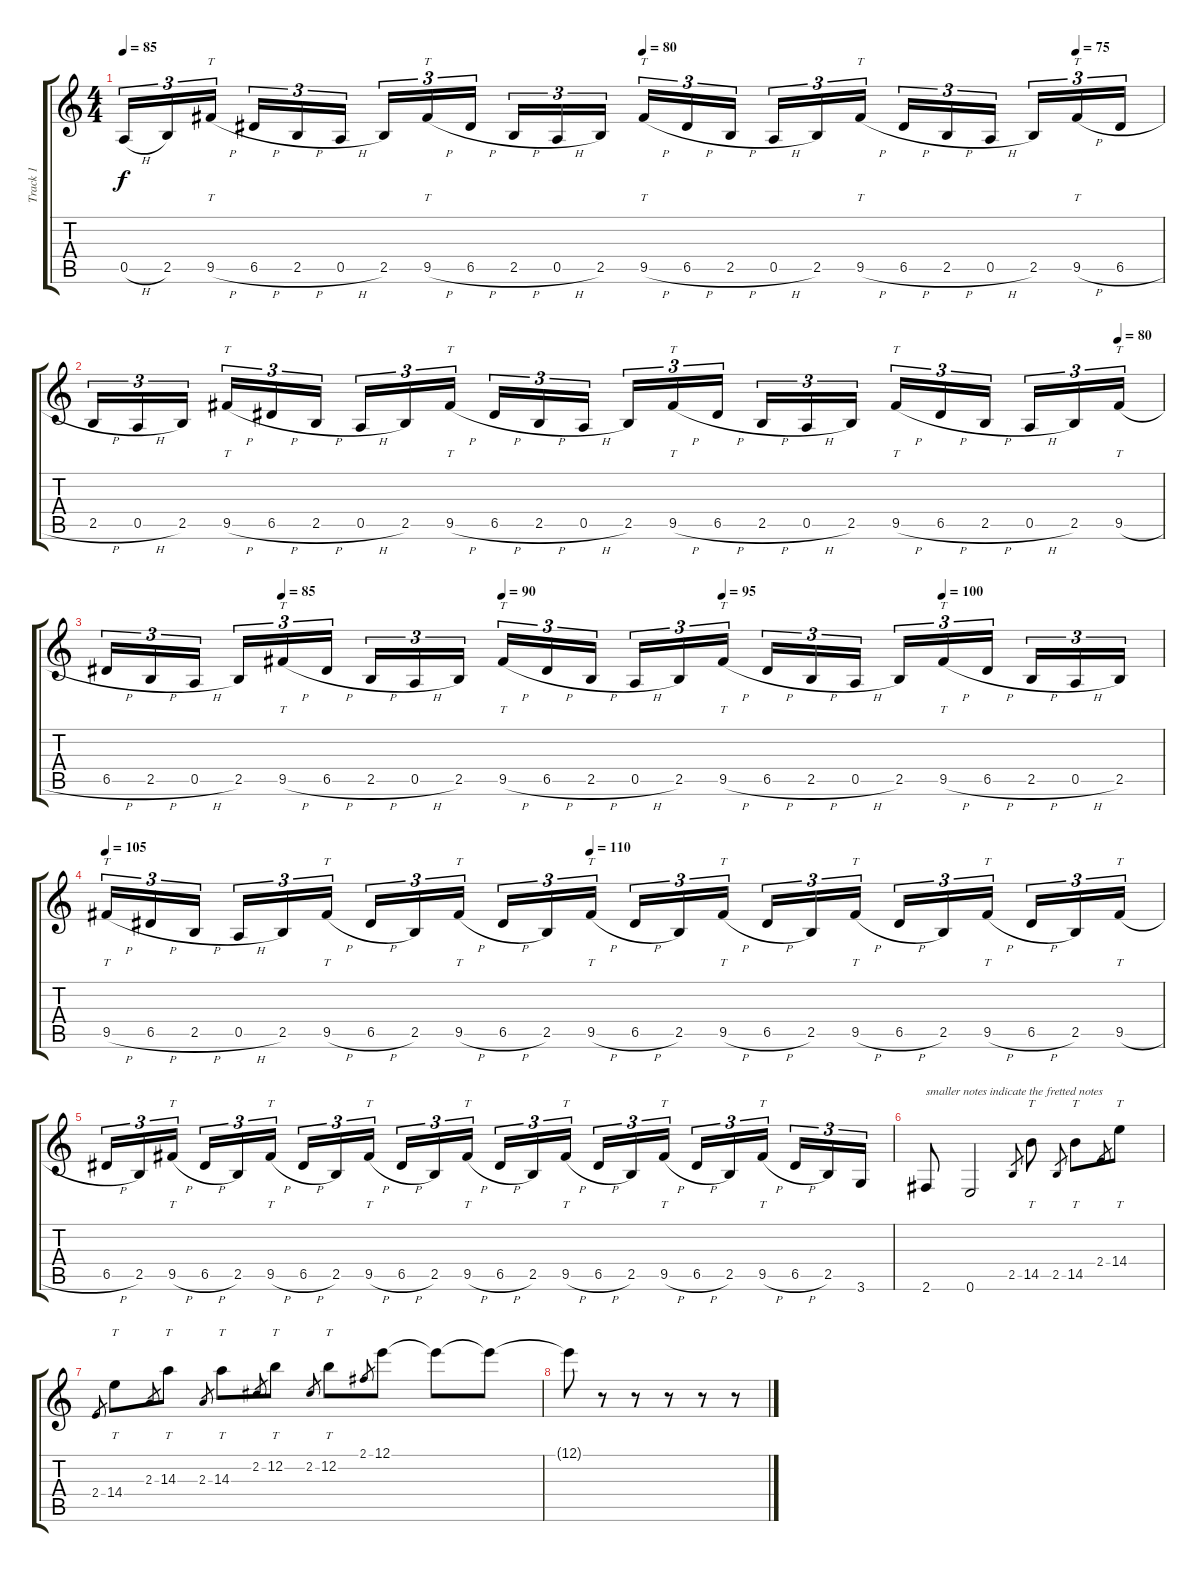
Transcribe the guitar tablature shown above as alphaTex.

\track ("Track 1" "Track 1") {instrument distortionguitar}
\staff {score tabs}
\tuning (E4 B3 G3 D3 A2 E2) {hide}
\ts (4 4)
\tempo 85
\tempo (80 0.5)
\tempo (75 0.9166666666666666)
\clef g2
\ks c
0.5{h}.16{tu (3 2) dy f} 2.5.16{tu (3 2)} 9.5{h}.16{tt tu (3 2)} 6.5{h}.16{tu (3 2)} 2.5{h}.16{tu (3 2)} 0.5{h}.16{tu (3 2)} 2.5.16{tu (3 2)} 9.5{h}.16{tt tu (3 2)} 6.5{h}.16{tu (3 2)} 2.5{h}.16{tu (3 2)} 0.5{h}.16{tu (3 2)} 2.5.16{tu (3 2)} 9.5{h}.16{tt tu (3 2)} 6.5{h}.16{tu (3 2)} 2.5{h}.16{tu (3 2)} 0.5{h}.16{tu (3 2)} 2.5.16{tu (3 2)} 9.5{h}.16{tt tu (3 2)} 6.5{h}.16{tu (3 2)} 2.5{h}.16{tu (3 2)} 0.5{h}.16{tu (3 2)} 2.5.16{tu (3 2)} 9.5{h}.16{tt tu (3 2)} 6.5{h}.16{tu (3 2)} |
\tempo (80 0.9583333333333334)
2.5{h}.16{tu (3 2)} 0.5{h}.16{tu (3 2)} 2.5.16{tu (3 2)} 9.5{h}.16{tt tu (3 2)} 6.5{h}.16{tu (3 2)} 2.5{h}.16{tu (3 2)} 0.5{h}.16{tu (3 2)} 2.5.16{tu (3 2)} 9.5{h}.16{tt tu (3 2)} 6.5{h}.16{tu (3 2)} 2.5{h}.16{tu (3 2)} 0.5{h}.16{tu (3 2)} 2.5.16{tu (3 2)} 9.5{h}.16{tt tu (3 2)} 6.5{h}.16{tu (3 2)} 2.5{h}.16{tu (3 2)} 0.5{h}.16{tu (3 2)} 2.5.16{tu (3 2)} 9.5{h}.16{tt tu (3 2)} 6.5{h}.16{tu (3 2)} 2.5{h}.16{tu (3 2)} 0.5{h}.16{tu (3 2)} 2.5.16{tu (3 2)} 9.5{h}.16{tt tu (3 2)} |
\tempo (85 0.16666666666666666)
\tempo (90 0.375)
\tempo (95 0.5833333333333334)
\tempo (100 0.7916666666666666)
6.5{h}.16{tu (3 2)} 2.5{h}.16{tu (3 2)} 0.5{h}.16{tu (3 2)} 2.5.16{tu (3 2)} 9.5{h}.16{tt tu (3 2)} 6.5{h}.16{tu (3 2)} 2.5{h}.16{tu (3 2)} 0.5{h}.16{tu (3 2)} 2.5.16{tu (3 2)} 9.5{h}.16{tt tu (3 2)} 6.5{h}.16{tu (3 2)} 2.5{h}.16{tu (3 2)} 0.5{h}.16{tu (3 2)} 2.5.16{tu (3 2)} 9.5{h}.16{tt tu (3 2)} 6.5{h}.16{tu (3 2)} 2.5{h}.16{tu (3 2)} 0.5{h}.16{tu (3 2)} 2.5.16{tu (3 2)} 9.5{h}.16{tt tu (3 2)} 6.5{h}.16{tu (3 2)} 2.5{h}.16{tu (3 2)} 0.5{h}.16{tu (3 2)} 2.5.16{tu (3 2)} |
\tempo 105
\tempo (110 0.4583333333333333)
9.5{h}.16{tt tu (3 2)} 6.5{h}.16{tu (3 2)} 2.5{h}.16{tu (3 2)} 0.5{h}.16{tu (3 2)} 2.5.16{tu (3 2)} 9.5{h}.16{tt tu (3 2)} 6.5{h}.16{tu (3 2)} 2.5.16{tu (3 2)} 9.5{h}.16{tt tu (3 2)} 6.5{h}.16{tu (3 2)} 2.5.16{tu (3 2)} 9.5{h}.16{tt tu (3 2)} 6.5{h}.16{tu (3 2)} 2.5.16{tu (3 2)} 9.5{h}.16{tt tu (3 2)} 6.5{h}.16{tu (3 2)} 2.5.16{tu (3 2)} 9.5{h}.16{tt tu (3 2)} 6.5{h}.16{tu (3 2)} 2.5.16{tu (3 2)} 9.5{h}.16{tt tu (3 2)} 6.5{h}.16{tu (3 2)} 2.5.16{tu (3 2)} 9.5{h}.16{tt tu (3 2)} |
6.5{h}.16{tu (3 2)} 2.5.16{tu (3 2)} 9.5{h}.16{tt tu (3 2)} 6.5{h}.16{tu (3 2)} 2.5.16{tu (3 2)} 9.5{h}.16{tt tu (3 2)} 6.5{h}.16{tu (3 2)} 2.5.16{tu (3 2)} 9.5{h}.16{tt tu (3 2)} 6.5{h}.16{tu (3 2)} 2.5.16{tu (3 2)} 9.5{h}.16{tt tu (3 2)} 6.5{h}.16{tu (3 2)} 2.5.16{tu (3 2)} 9.5{h}.16{tt tu (3 2)} 6.5{h}.16{tu (3 2)} 2.5.16{tu (3 2)} 9.5{h}.16{tt tu (3 2)} 6.5{h}.16{tu (3 2)} 2.5.16{tu (3 2)} 9.5{h}.16{tt tu (3 2)} 6.5{h}.16{tu (3 2)} 2.5.16{tu (3 2)} 3.6.16{tu (3 2)} |
2.6.8{txt "smaller notes indicate the fretted notes"} 0.6.2 2.5.8{gr} 14.5.8{tt} 2.5.8{gr} 14.5.8{tt} 2.4.8{gr} 14.4.8{tt} |
2.4.8{gr} 14.4.8{tt} 2.3.8{gr} 14.3.8{tt} 2.3.8{gr} 14.3.8{tt} 2.2.8{gr} 12.2.8{tt} 2.2.8{gr} 12.2.8{tt} 2.1.8{gr} 12.1.8 12.1{t}.8 12.1{t}.8 |
12.1{t}.8 r.8 r.8 r.8 r.8 r.8
